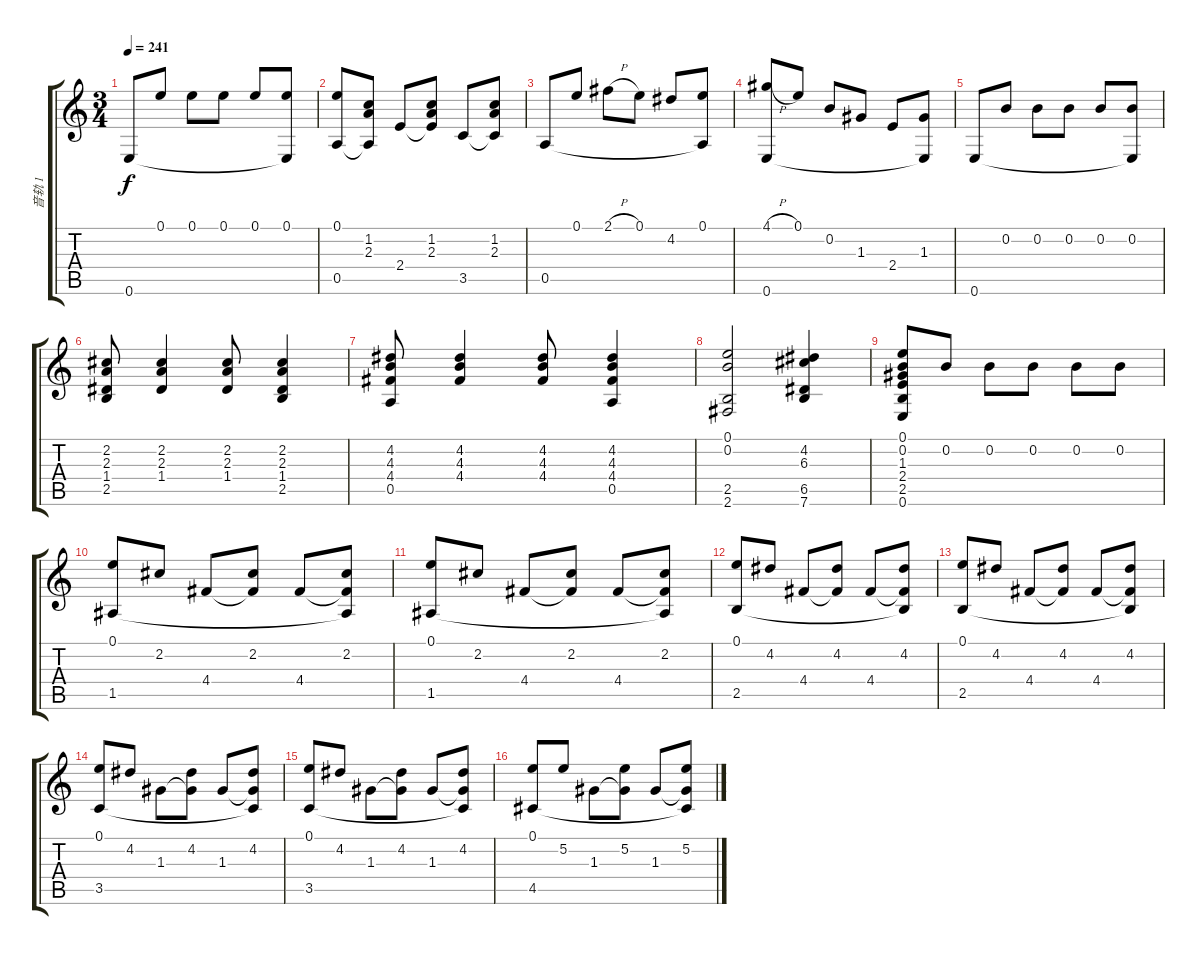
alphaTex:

\track ("音轨 1" "音轨 1") {instrument acousticguitarnylon}
\staff {score tabs}
\tuning (E4 B3 G3 D3 A2 E2) {hide}
\ts (3 4)
\tempo 241
\clef g2
\ks c
0.6.8{dy f} 0.1.8 0.1.8 0.1.8 0.1.8 (0.1 0.6{t}).8 |
(0.1 0.5).8 (1.2 2.3 0.5{t}).8 2.4.8 (1.2 2.3 2.4{t}).8 3.5.8 (1.2 2.3 3.5{t}).8 |
0.5.8 0.1.8 2.1{h}.8 0.1.8 4.2.8 (0.1 0.5{t}).8 |
(4.1{h} 0.6).8 0.1.8 0.2.8 1.3.8 2.4.8 (1.3 0.6{t}).8 |
0.6.8 0.2.8 0.2.8 0.2.8 0.2.8 (0.2 0.6{t}).8 |
(2.2 2.3 1.4 2.5).8 (2.2 2.3 1.4).4 (2.2 2.3 1.4).8 (2.2 2.3 1.4 2.5).4 |
(4.2 4.3 4.4 0.5).8 (4.2 4.3 4.4).4 (4.2 4.3 4.4).8 (4.2 4.3 4.4 0.5).4 |
(0.1 0.2 2.5 2.6).2 (4.2 6.3 6.5 7.6).4 |
(0.1 0.2 1.3 2.4 2.5 0.6).8 0.2.8 0.2.8 0.2.8 0.2.8 0.2.8 |
(0.1 1.5).8 2.2.8 4.4.8 (2.2 4.4{t}).8 4.4.8 (2.2 4.4{t} 1.5{t}).8 |
(0.1 1.5).8 2.2.8 4.4.8 (2.2 4.4{t}).8 4.4.8 (2.2 4.4{t} 1.5{t}).8 |
(0.1 2.5).8 4.2.8 4.4.8 (4.2 4.4{t}).8 4.4.8 (4.2 4.4{t} 2.5{t}).8 |
(0.1 2.5).8 4.2.8 4.4.8 (4.2 4.4{t}).8 4.4.8 (4.2 4.4{t} 2.5{t}).8 |
(0.1 3.5).8 4.2.8 1.3.8 (4.2 1.3{t}).8 1.3.8 (4.2 1.3{t} 3.5{t}).8 |
(0.1 3.5).8 4.2.8 1.3.8 (4.2 1.3{t}).8 1.3.8 (4.2 1.3{t} 3.5{t}).8 |
(0.1 4.5).8 5.2.8 1.3.8 (5.2 1.3{t}).8 1.3.8 (5.2 1.3{t} 4.5{t}).8
